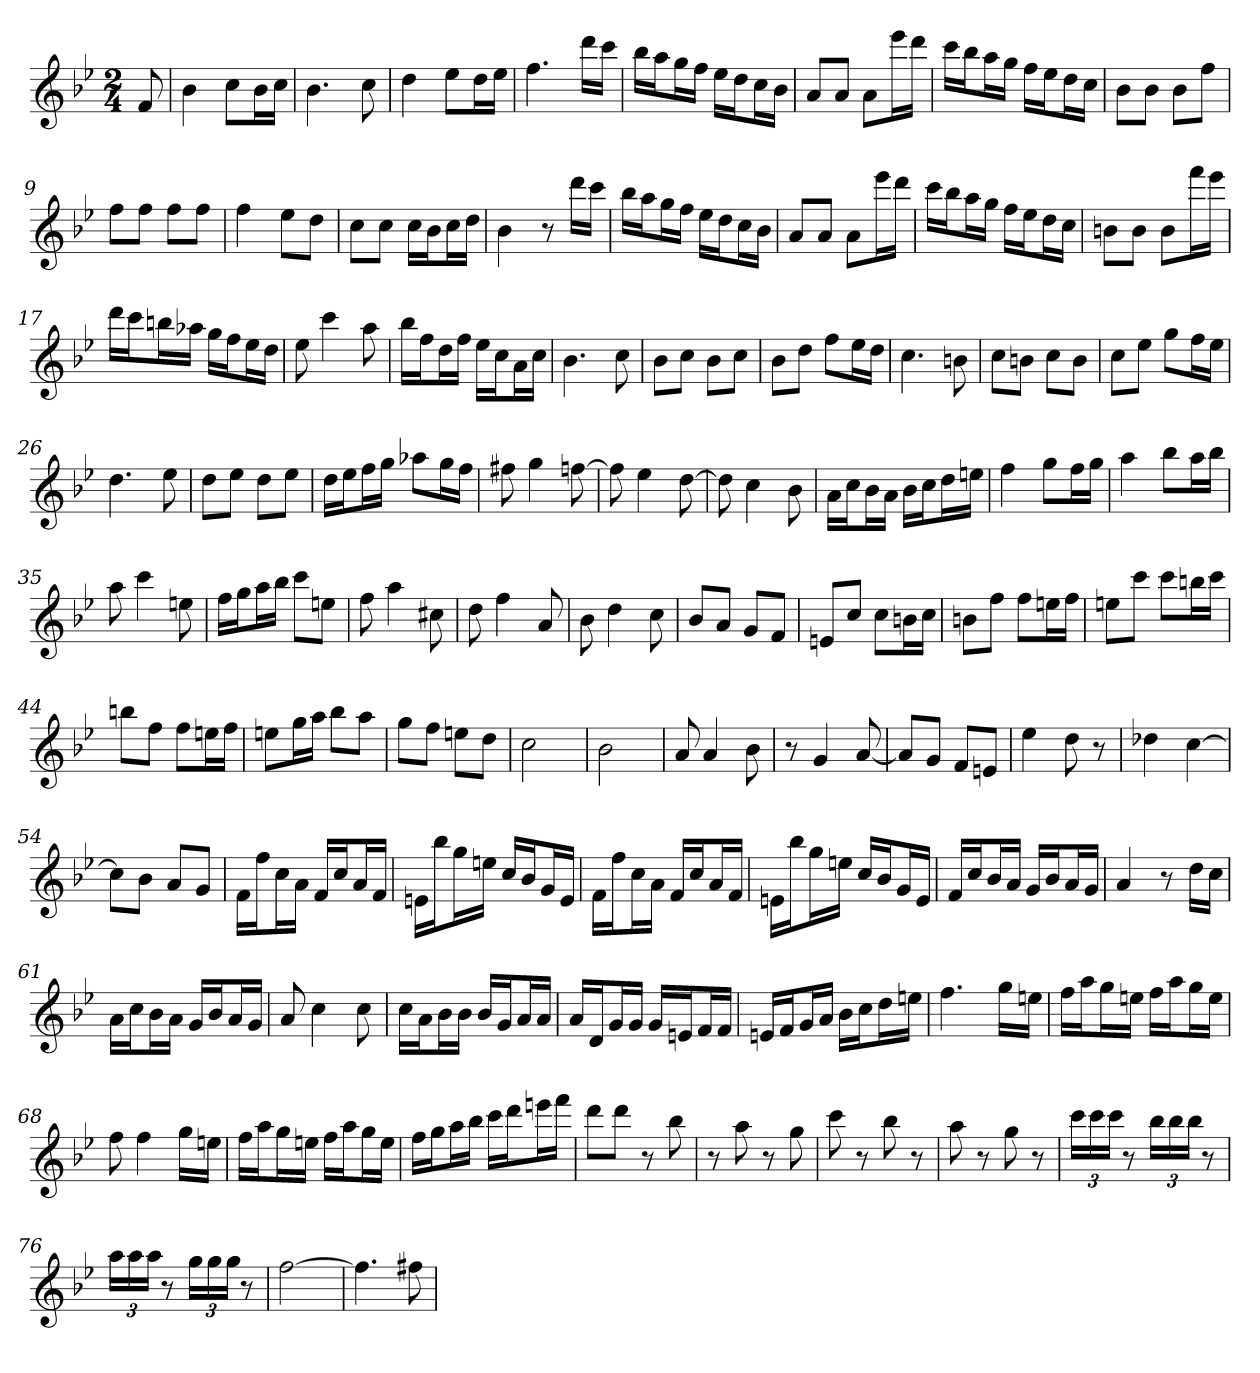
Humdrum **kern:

**kern
*part1
*staff1
*k[b-e-]
*B-:
*M2/4
=
8f
=1
4b-
8ccL
16b-L
16ccJJ
=2
4.b-
8cc
=3
4dd
8ee-L
16ddL
16ee-JJ
=4
4.ff
16dddLL
16cccJJ
=5
16bb-LL
16aaJ
16ggL
16ffJJ
16ee-LL
16ddJ
16ccL
16b-JJ
=6
8aL
8aJ
8aL
16eee-L
16dddJJ
=7
16cccLL
16bb-J
16aaL
16ggJJ
16ffLL
16ee-J
16ddL
16ccJJ
=8
8b-L
8b-J
8b-L
8ffJ
=9
8ffL
8ffJ
8ffL
8ffJ
=10
4ff
8ee-L
8ddJ
=11
8ccL
8ccJ
16ccLL
16b-J
16ccL
16ddJJ
=12
4b-
8r
16dddLL
16cccJJ
=13
16bb-LL
16aaJ
16ggL
16ffJJ
16ee-LL
16ddJ
16ccL
16b-JJ
=14
8aL
8aJ
8aL
16eee-L
16dddJJ
=15
16cccLL
16bb-J
16aaL
16ggJJ
16ffLL
16ee-J
16ddL
16ccJJ
=16
8bnL
8bJ
8bL
16fffL
16eee-JJ
=17
16dddLL
16cccJ
16bbnL
16aa-XJJ
16ggLL
16ffJ
16ee-L
16ddJJ
=18
8ee-
4ccc
8aa
=19
16bb-LL
16ffJ
16ddL
16ffJJ
16ee-LL
16ccJ
16aL
16ccJJ
=20
4.b-
8cc
=21
8b-L
8ccJ
8b-L
8ccJ
=22
8b-L
8ddJ
8ffL
16ee-L
16ddJJ
=23
4.cc
8bn
=24
8ccL
8bnJ
8ccL
8bJ
=25
8ccL
8ee-J
8ggL
16ffL
16ee-JJ
=26
4.dd
8ee-
=27
8ddL
8ee-J
8ddL
8ee-J
=28
16ddLL
16ee-J
16ffL
16ggJJ
8aa-XL
16ggL
16ffJJ
=29
8ff#X
4gg
[8ffn
=30
8ff]
4ee-
[8dd
=31
8dd]
4cc
8b-
=32
16aLL
16ccJ
16b-L
16aJJ
16b-LL
16ccJ
16ddL
16eenJJ
=33
4ff
8ggL
16ffL
16ggJJ
=34
4aa
8bb-L
16aaL
16bb-JJ
=35
8aa
4ccc
8een
=36
16ffLL
16ggJ
16aaL
16bb-JJ
8cccL
8eenJ
=37
8ff
4aa
8cc#X
=38
8dd
4ff
8a
=39
8b-
4dd
8cc
=40
8b-L
8aJ
8gL
8fJ
=41
8enL
8ccJ
8ccL
16bnL
16ccJJ
=42
8bnL
8ffJ
8ffL
16eenL
16ffJJ
=43
8eenL
8cccJ
8cccL
16bbnL
16cccJJ
=44
8bbnL
8ffJ
8ffL
16eenL
16ffJJ
=45
8eenL
16ggL
16aaJJ
8bb-L
8aaJ
=46
8ggL
8ffJ
8eenL
8ddJ
=47
2cc
=48
2b-
=49
8a
4a
8b-
=50
8r
4g
[8a
=51
8aL]
8gJ
8fL
8enJ
=52
4ee-
8dd
8r
=53
4dd-X
[4cc
=54
8ccL]
8b-J
8aL
8gJ
=55
16fLL
16ffJ
16ccL
16aJJ
16fLL
16ccJ
16aL
16fJJ
=56
16enLL
16bb-J
16ggL
16eenJJ
16ccLL
16b-J
16gL
16eJJ
=57
16fLL
16ffJ
16ccL
16aJJ
16fLL
16ccJ
16aL
16fJJ
=58
16enLL
16bb-J
16ggL
16eenJJ
16ccLL
16b-J
16gL
16eJJ
=59
16fLL
16ccJ
16b-L
16aJJ
16gLL
16b-J
16aL
16gJJ
=60
4a
8r
16ddLL
16ccJJ
=61
16aLL
16ccJ
16b-L
16aJJ
16gLL
16b-J
16aL
16gJJ
=62
8a
4cc
8cc
=63
16ccLL
16aJ
16b-L
16b-JJ
16b-LL
16gJ
16aL
16aJJ
=64
16aLL
16dJ
16gL
16gJJ
16gLL
16enJ
16fL
16fJJ
=65
16enLL
16fJ
16gL
16aJJ
16b-LL
16ccJ
16ddL
16eenJJ
=66
4.ff
16ggLL
16eenJJ
=67
16ffLL
16aaJ
16ggL
16eenJJ
16ffLL
16aaJ
16ggL
16eeJJ
=68
8ff
4ff
16ggLL
16eenJJ
=69
16ffLL
16aaJ
16ggL
16eenJJ
16ffLL
16aaJ
16ggL
16eeJJ
=70
16ffLL
16ggJ
16aaL
16bb-JJ
16cccLL
16dddJ
16eeenL
16fffJJ
=71
8dddL
8dddJ
8r
8bb-
=72
8r
8aa
8r
8gg
=73
8ccc
8r
8bb-
8r
=74
8aa
8r
8gg
8r
=75
24cccLL
24ccc
24cccJJ
8r
24bb-LL
24bb-
24bb-JJ
8r
=76
24aaLL
24aa
24aaJJ
8r
24ggLL
24gg
24ggJJ
8r
=77
[2ff
=78
4.ff]
8ff#X
=
*-
